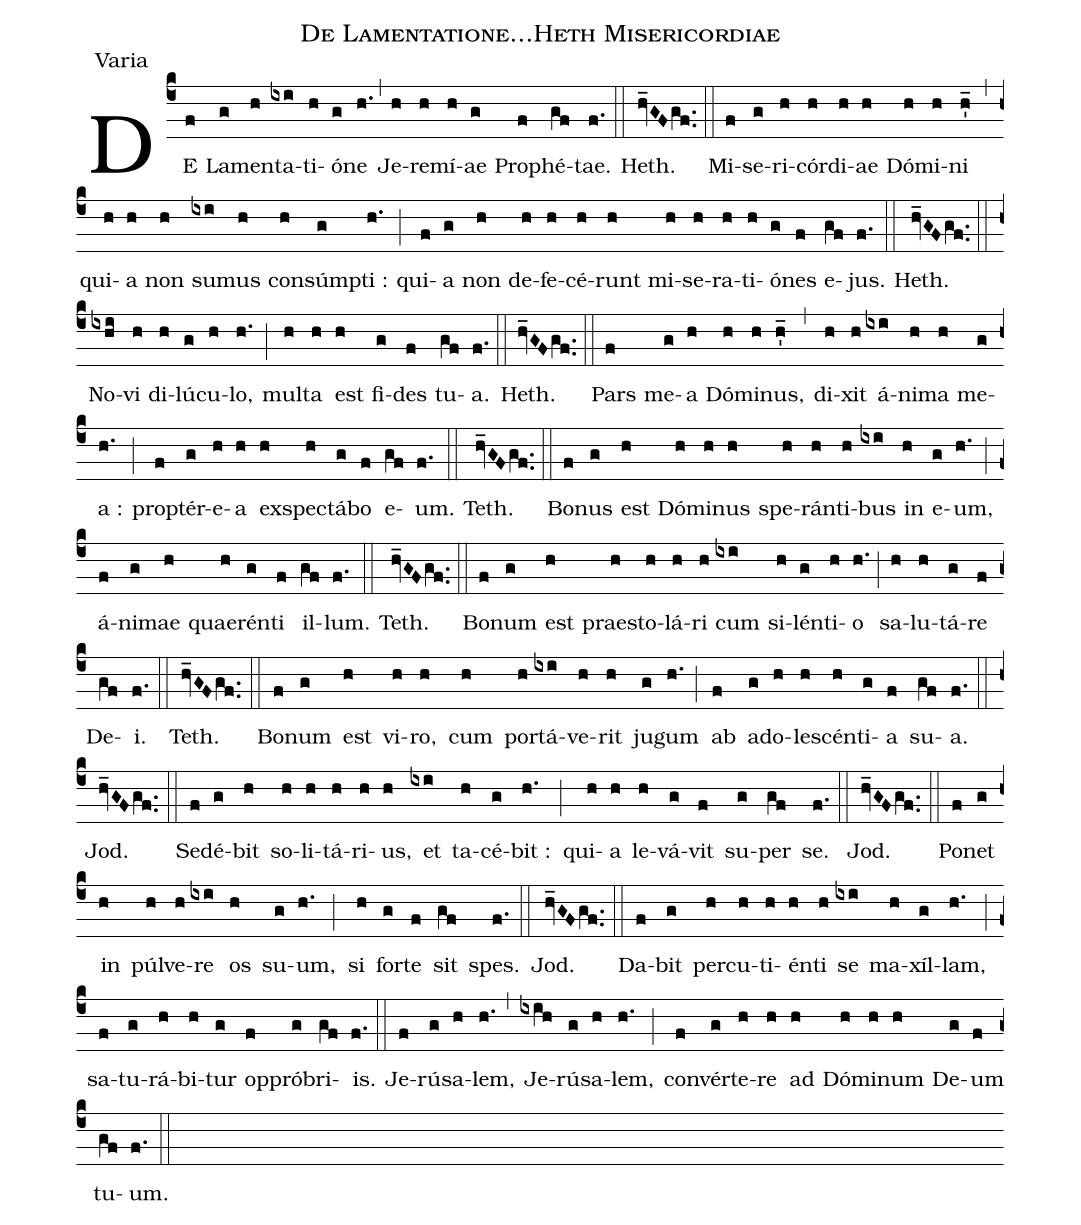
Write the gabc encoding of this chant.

name:De Lamentatione...Heth Misericordiae;
office-part:Varia;
%%
(c4) DE(f) La(g)men(h)ta(ixi)ti(h)ó(g)ne(h.) (,) Je(h)re(h)mí(h)ae(g) Pro(f)phé(gf)tae.(f.) (::)
Heth.(hv_GFgf..) (::) Mi(f)se(g)ri(h)cór(h)di(h)ae(h) Dó(h)mi(h)ni(h'_) (,) qui(h)a(h) non(h) su(ixi)mus(h) con(h)súm(g)pti :(h.) (;) qui(f)a(g) non(h) de(h)fe(h)cé(h)runt(h) mi(h)se(h)ra(h)ti(h)ó(g)nes(f) e(gf)jus.(f.) (::)
Heth.(hv_GFgf..) (::) No(ixhi)vi(h) di(h)lú(g)cu(h)lo,(h.) (;) mul(h)ta(h) est(h) fi(g)des(f) tu(gf)a.(f.) (::)
Heth.(hv_GFgf..) (::) Pars(f) me(g)a(h) Dó(h)mi(h)nus,(h'_) (,) di(h)xit(h) á(ixi)ni(h)ma(h) me(g)a :(h.) (;) pro(f)ptér(g)e(h)a(h) ex(h)spe(h)ctá(g)bo(f) e(gf)um.(f.) (::)
Teth.(hv_GFgf..) (::) Bo(f)nus(g) est(h) Dó(h)mi(h)nus(h) spe(h)rán(h)ti(h)bus(ixi) in(h) e(g)um,(h.) (;) á(f)ni(g)mae(h) quae(h)rén(g)ti(f) il(gf)lum.(f.) (::)
Teth.(hv_GFgf..) (::) Bo(f)num(g) est(h) prae(h)sto(h)lá(h)ri(h) cum(ixi) si(h)lén(g)ti(h)o(h.) (;) sa(h)lu(h)tá(g)re(f) De(gf)i.(f.) (::)
Teth.(hv_GFgf..) (::) Bo(f)num(g) est(h) vi(h)ro,(h) cum(h) por(h)tá(ixi)ve(h)rit(h) ju(g)gum(h.) (;) ab(f) a(g)do(h)le(h)scén(h)ti(g)a(f) su(gf)a.(f.) (::)
Jod.(hv_GFgf..) (::) Se(f)dé(g)bit(h) so(h)li(h)tá(h)ri(h)us,(h) et(ixi) ta(h)cé(g)bit :(h.) (;) qui(h)a(h) le(h)vá(g)vit(f) su(g)per(gf) se.(f.) (::)
Jod.(hv_GFgf..) (::) Po(f)net(g) in(h) púl(h)ve(h)re(ixi) os(h) su(g)um,(h.) (;) si(h) for(g)te(f) sit(gf) spes.(f.) (::)
Jod.(hv_GFgf..) (::) Da(f)bit(g) per(h)cu(h)ti(h)én(h)ti(h) se(ixi) ma(h)xíl(g)lam,(h.) (;) sa(f)tu(g)rá(h)bi(h)tur(g) op(f)pró(g)bri(gf)is.(f.) (::)
Je(f)rú(g)sa(h)lem,(h.) (,) Je(ixih)rú(g)sa(h)lem,(h.) (;) con(f)vér(g)te(h)re(h) ad(h) Dó(h)mi(h)num(h) De(g)um(f) tu(gf)um.(f.) (::)
